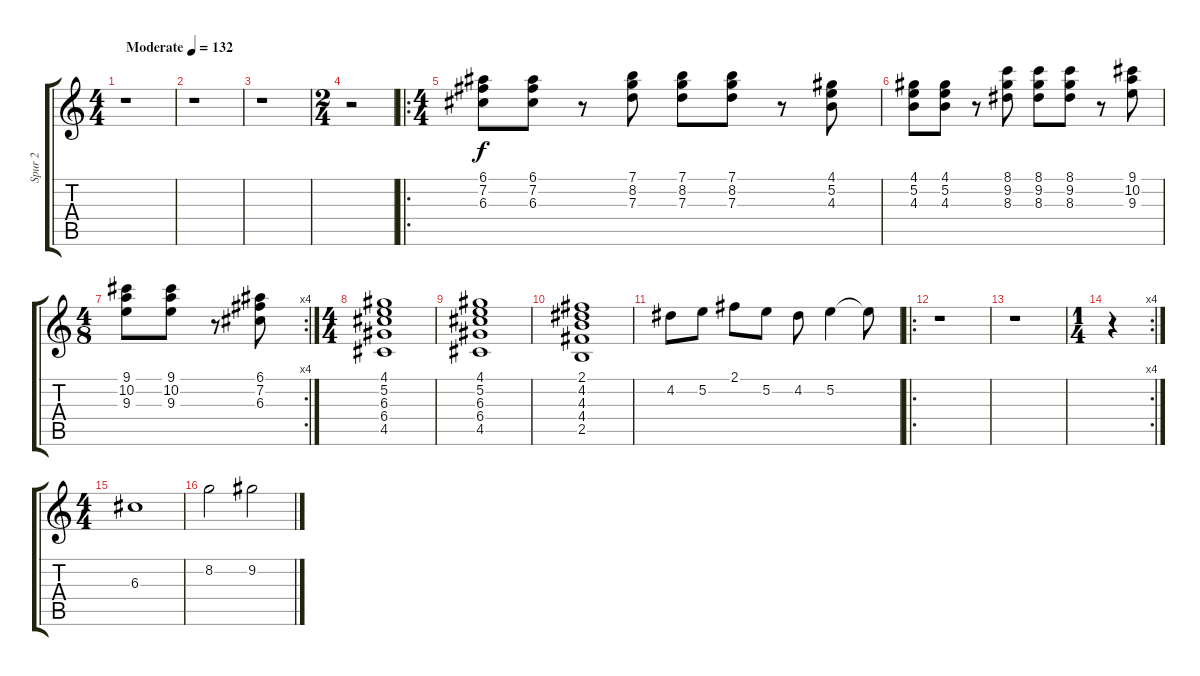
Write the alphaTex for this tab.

\track ("Spur 2" "Spur 2") {instrument distortionguitar}
\staff {score tabs}
\tuning (E4 B3 G3 D3 A2 E2) {hide}
\ts (4 4)
\tempo (132 "Moderate")
\clef g2
\ks c
r.1{dy f instrument distortionguitar} |
r.1 |
r.1 |
\ts (2 4)
r.2 |
\ro
\ts (4 4)
(6.1 7.2 6.3).8 (6.1 7.2 6.3).8 r.8 (7.1 8.2 7.3).8 (7.1 8.2 7.3).8 (7.1 8.2 7.3).8 r.8 (4.1 5.2 4.3).8 |
(4.1 5.2 4.3).8 (4.1 5.2 4.3).8 r.8 (8.1 9.2 8.3).8 (8.1 9.2 8.3).8 (8.1 9.2 8.3).8 r.8 (9.1 10.2 9.3).8 |
\rc 4
\ts (4 8)
(9.1 10.2 9.3).8 (9.1 10.2 9.3).8 r.8 (6.1 7.2 6.3).8 |
\ts (4 4)
(4.1 5.2 6.3 6.4 4.5).1 |
(4.1 5.2 6.3 6.4 4.5).1 |
(2.1 4.2 4.3 4.4 2.5).1 |
4.2.8 5.2.8 2.1.8 5.2.8 4.2.8 5.2.4 5.2{t}.8 |
\ro
r.1 |
r.1 |
\rc 4
\ts (1 4)
r.4 |
\ts (4 4)
6.3.1 |
8.2.2 9.2.2
